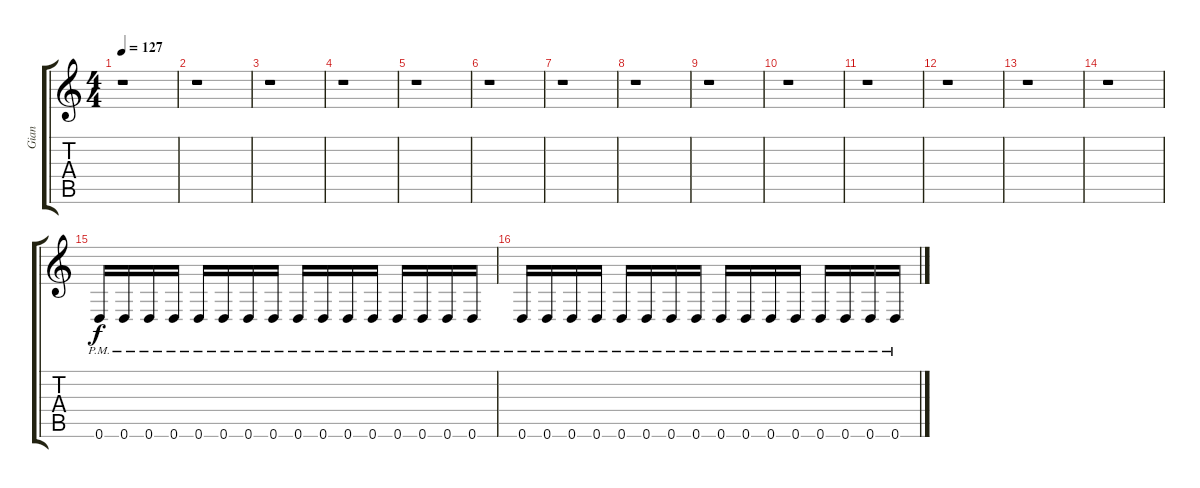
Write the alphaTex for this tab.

\track ("Gian" "Gian") {instrument distortionguitar}
\staff {score tabs}
\tuning (D4 A3 F3 C3 G2 D2) {hide}
\ts (4 4)
\tempo 127
\clef g2
\ks c
r.1{dy f} |
r.1 |
r.1 |
r.1 |
r.1 |
r.1 |
r.1 |
r.1 |
r.1 |
r.1 |
r.1 |
r.1 |
r.1 |
r.1 |
0.6{pm}.16 0.6{pm}.16 0.6{pm}.16 0.6{pm}.16 0.6{pm}.16 0.6{pm}.16 0.6{pm}.16 0.6{pm}.16 0.6{pm}.16 0.6{pm}.16 0.6{pm}.16 0.6{pm}.16 0.6{pm}.16 0.6{pm}.16 0.6{pm}.16 0.6{pm}.16 |
0.6{pm}.16 0.6{pm}.16 0.6{pm}.16 0.6{pm}.16 0.6{pm}.16 0.6{pm}.16 0.6{pm}.16 0.6{pm}.16 0.6{pm}.16 0.6{pm}.16 0.6{pm}.16 0.6{pm}.16 0.6{pm}.16 0.6{pm}.16 0.6{pm}.16 0.6{pm}.16
